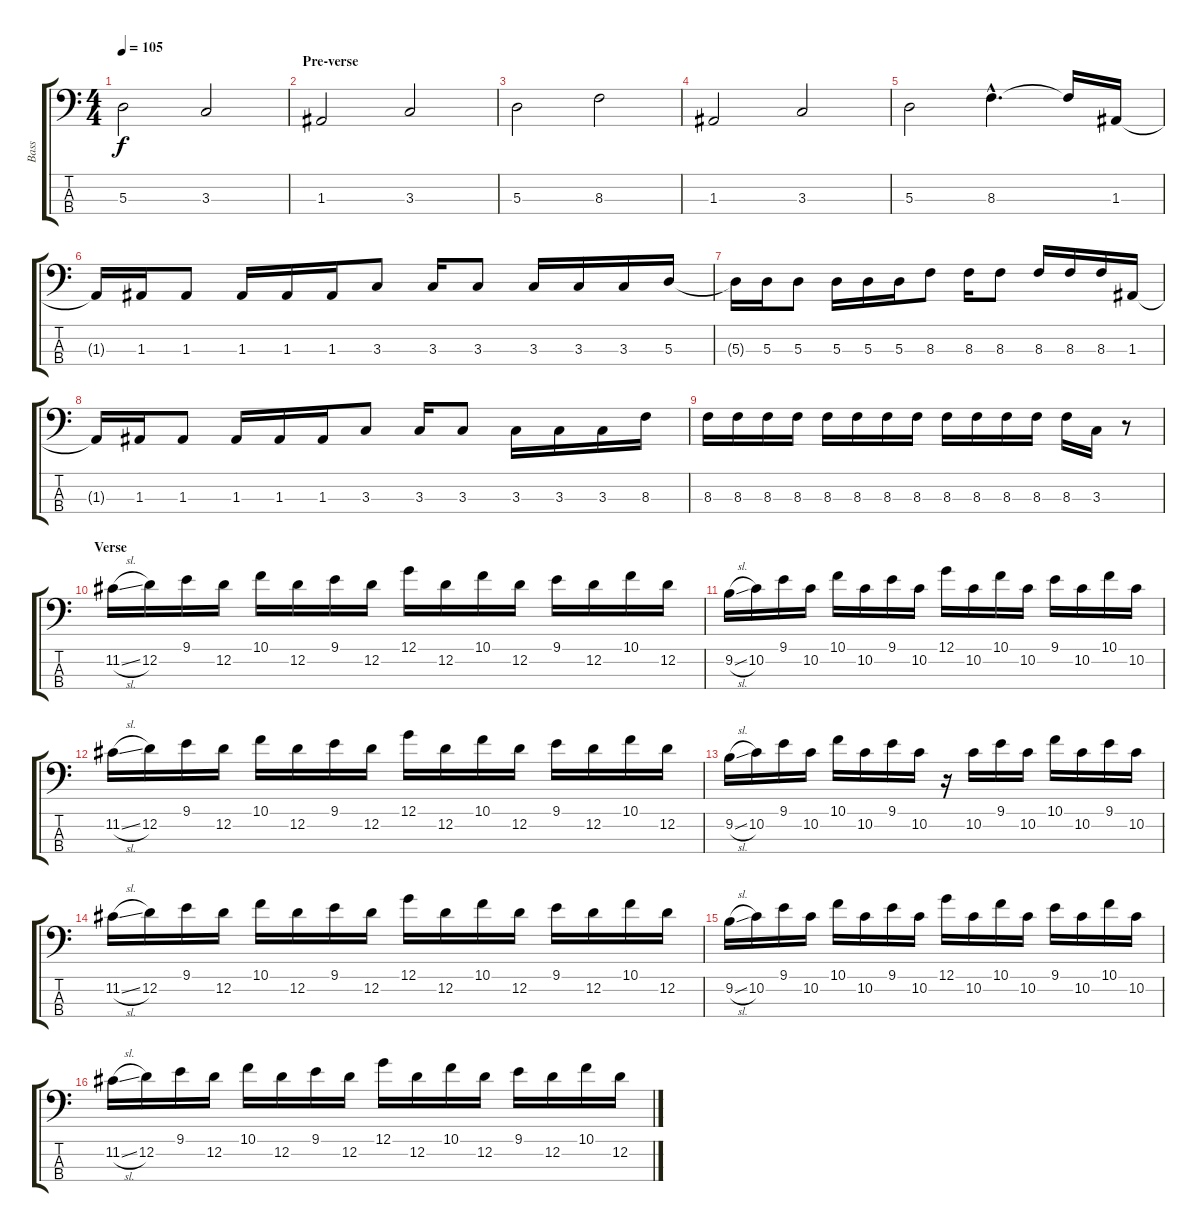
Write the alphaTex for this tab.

\track ("Bass" "Bass") {instrument electricbasspick}
\staff {score tabs}
\tuning (G2 D2 A1 E1) {hide}
\ts (4 4)
\tempo 105
\clef f4
\ks c
5.3.2{dy f} 3.3.2 |
\section ("" "Pre-verse")
1.3.2 3.3.2 |
5.3.2 8.3.2 |
1.3.2 3.3.2 |
5.3.2 8.3{hac}.4{d} 8.3{t}.16 1.3.16 |
1.3{t}.16 1.3.16 1.3.8 1.3.16 1.3.16 1.3.16 3.3.8 3.3.16 3.3.8 3.3.16 3.3.16 3.3.16 5.3.16 |
5.3{t}.16 5.3.16 5.3.8 5.3.16 5.3.16 5.3.16 8.3.8 8.3.16 8.3.8 8.3.16 8.3.16 8.3.16 1.3.16 |
1.3{t}.16 1.3.16 1.3.8 1.3.16 1.3.16 1.3.16 3.3.8 3.3.16 3.3.8 3.3.16 3.3.16 3.3.16 8.3.16 |
8.3.16 8.3.16 8.3.16 8.3.16 8.3.16 8.3.16 8.3.16 8.3.16 8.3.16 8.3.16 8.3.16 8.3.16 8.3.16 3.3.16 r.8 |
\section ("" "Verse")
11.2{sl}.16 12.2.16 9.1.16 12.2.16 10.1.16 12.2.16 9.1.16 12.2.16 12.1.16 12.2.16 10.1.16 12.2.16 9.1.16 12.2.16 10.1.16 12.2.16 |
9.2{sl}.16 10.2.16 9.1.16 10.2.16 10.1.16 10.2.16 9.1.16 10.2.16 12.1.16 10.2.16 10.1.16 10.2.16 9.1.16 10.2.16 10.1.16 10.2.16 |
11.2{sl}.16 12.2.16 9.1.16 12.2.16 10.1.16 12.2.16 9.1.16 12.2.16 12.1.16 12.2.16 10.1.16 12.2.16 9.1.16 12.2.16 10.1.16 12.2.16 |
9.2{sl}.16 10.2.16 9.1.16 10.2.16 10.1.16 10.2.16 9.1.16 10.2.16 r.16 10.2.16 9.1.16 10.2.16 10.1.16 10.2.16 9.1.16 10.2.16 |
11.2{sl}.16 12.2.16 9.1.16 12.2.16 10.1.16 12.2.16 9.1.16 12.2.16 12.1.16 12.2.16 10.1.16 12.2.16 9.1.16 12.2.16 10.1.16 12.2.16 |
9.2{sl}.16 10.2.16 9.1.16 10.2.16 10.1.16 10.2.16 9.1.16 10.2.16 12.1.16 10.2.16 10.1.16 10.2.16 9.1.16 10.2.16 10.1.16 10.2.16 |
11.2{sl}.16 12.2.16 9.1.16 12.2.16 10.1.16 12.2.16 9.1.16 12.2.16 12.1.16 12.2.16 10.1.16 12.2.16 9.1.16 12.2.16 10.1.16 12.2.16
